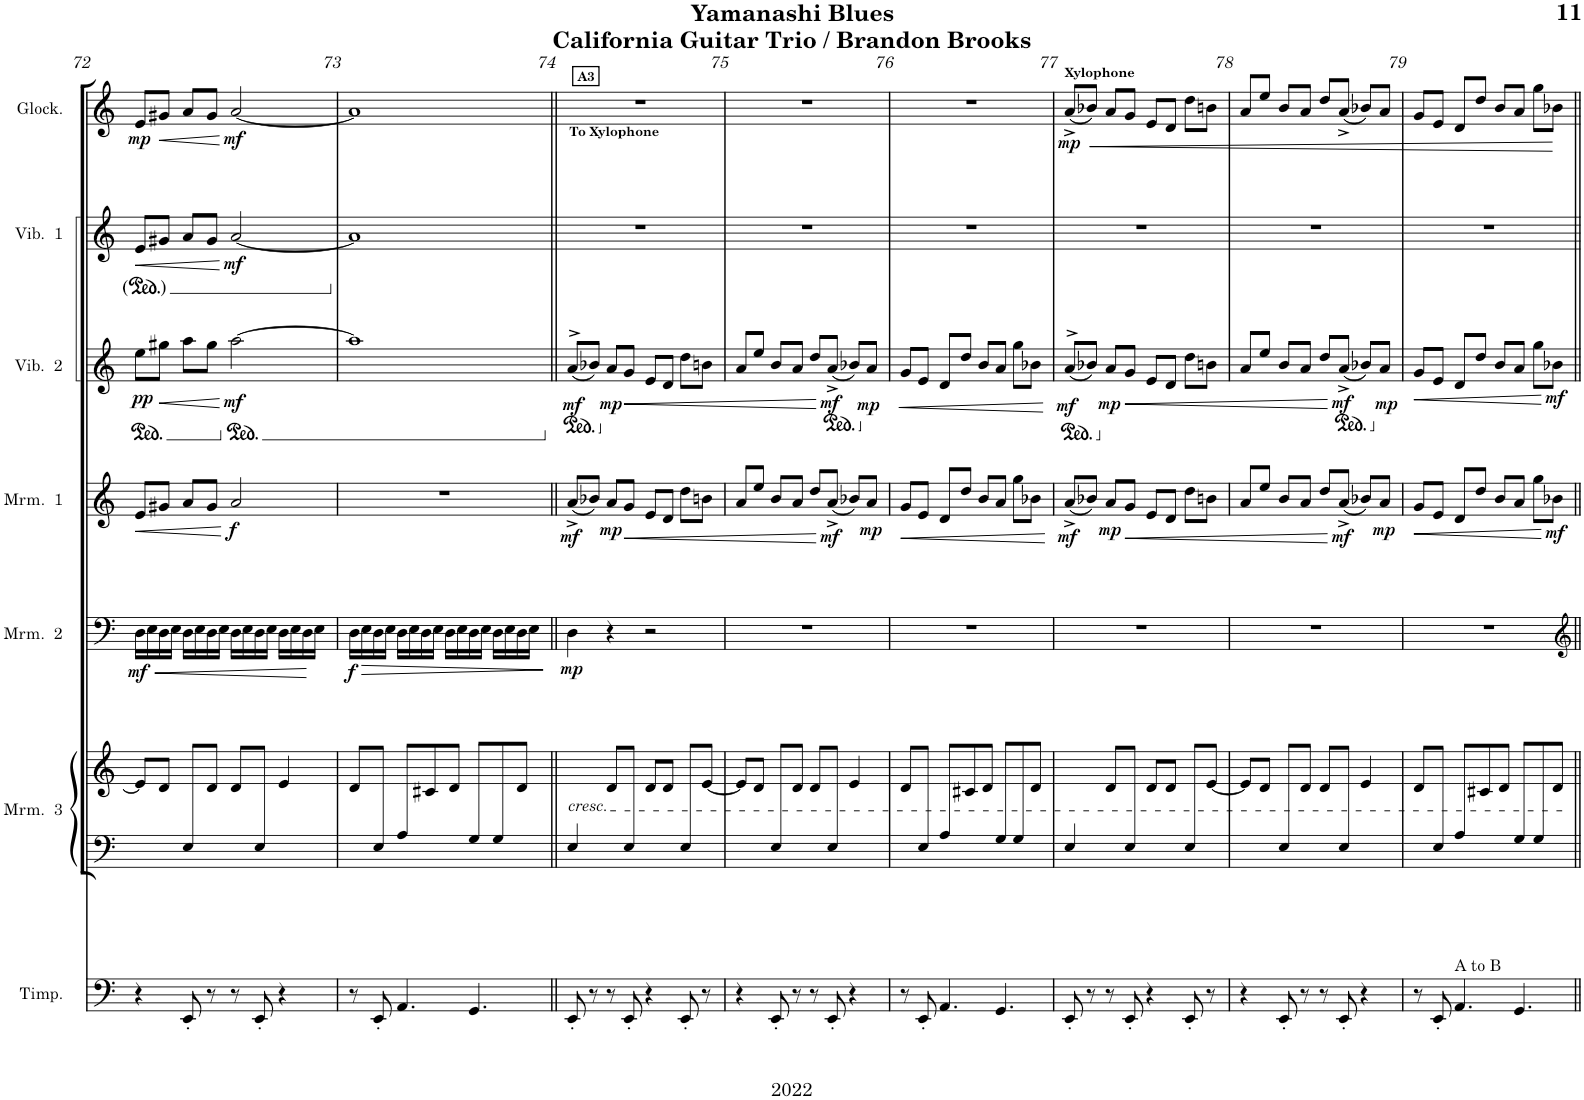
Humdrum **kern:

**kern	**dynam	**kern	**dynam	**kern	**kern	**kern	**kern	**dynam	**kern	**kern	**kern	**kern	**dynam	**kern	**dynam	**kern	**dynam	**kern	**dynam	**kern	**dynam
*part12	*part12	*part11	*part11	*part10	*part9	*part9	*part8	*part8	*part7	*part6	*part6	*part5	*part5	*part4	*part4	*part3	*part3	*part2	*part2	*part1	*part1
*staff14	*staff14	*staff13	*staff13	*staff12	*staff11	*staff10	*staff9	*staff9	*staff8	*staff7	*staff6	*staff5	*staff5	*staff4	*staff4	*staff3	*staff3	*staff2	*staff2	*staff1	*staff1
*I"Xylophone	*	*I"Glockenspiel	*	*I"Guitar 2	*I"Guitar 1	*	*I"Electric Bass	*	*I"Timpani	*I"Marimba 3	*	*I"Marimba 2	*	*I"Marimba 1	*	*I"Vibraphone 2	*	*I"Vibraphone 1	*	*I"Glock / Xylo	*
*I'Xyl.	*	*I'Glock.	*	*I'Gtr.  2	*I'Gtr.  1	*	*I'El. B.	*	*I'Timp.	*I'Mrm.  3	*	*I'Mrm.  2	*	*I'Mrm.  1	*	*I'Vib.  2	*	*I'Vib.  1	*	*I'Glock / Xylo	*
!!LO:PB:g=z
*clefG2	*	*clefG2	*	*clefG2	*clefF4	*clefG2	*clefF4	*	*clefF4	*clefF4	*clefG2	*clefF4	*	*clefG2	*	*clefG2	*	*clefG2	*	*clefG2	*
*Trd-7c-12	*	*Trd-14c-24	*	*	*	*	*Trd7c12	*	*	*	*	*	*	*	*	*	*	*	*	*Trd-14c-24	*
*k[]	*	*k[]	*	*k[]	*k[]	*k[]	*k[]	*	*k[]	*k[]	*k[]	*k[]	*	*k[]	*	*k[]	*	*k[]	*	*k[]	*
*M4/4	*	*M4/4	*	*M4/4	*M4/4	*M4/4	*M4/4	*	*M4/4	*M4/4	*M4/4	*M4/4	*	*M4/4	*	*M4/4	*	*M4/4	*	*M4/4	*
=72	=72	=72	=72	=72	=72	=72	=72	=72	=72	=72	=72	=72	=72	=72	=72	=72	=72	=72	=72	=72	=72
*	*	*	*	*	*^	*	*	*	*	*^	*	*	*	*	*	*	*	*	*	*	*
!	!	!	!	!	!	!	!	!	!	!	!	!	!	!	!LO:HP:b	!	!LO:HP:b	!	!	!	!	!	!
*	*	*	*	*	*	*	*	*	*	*	*	*	*	*	*	*	*	*ped	*	*	*	*	*
!	!	!	!LO:DY:b	!	!	!	!	!	!	!	!	!	!	!	!LO:DY:n=1:b	!	!	!	!LO:DY:b	!	!LO:HP:b	!	!LO:DY:b
1r	.	8e/L	pp	8e/L	4ryy	1ryy	8e/L]	4r	.	4r	4ryy	1ryy	8e/L]	16D\LL	< mf	8e/L	<	8ee\L	pp	8e/L	<	8e/L	mp
.	.	.	.	.	.	.	.	.	.	.	.	.	.	16E\	.	.	.	.	.	.	.	.	.
!	!	!	!LO:HP:b	!	!	!	!	!	!	!	!	!	!	!	!	!	!	!	!LO:HP:b	!	!	!	!LO:HP:b
.	.	8g#X/J	<	8g#X/J	.	.	8d/J	.	.	.	.	.	8d/J	16D\	.	8g#X/J	.	8gg#X\J	<	8g#X/J	.	8g#X/J	<
.	.	.	.	.	.	.	.	.	.	.	.	.	.	16E\JJ	.	.	.	.	.	.	.	.	.
.	.	8e/L	.	8e/L	8E\L	.	8ryy	8E'	.	8EE'/	8E/L	.	8ryy	16D\LL	.	8a/L	.	8aa\L	.	8a/L	.	8a/L	.
.	.	.	.	.	.	.	.	.	.	.	.	.	.	16E\	.	.	.	.	.	.	.	.	.
.	.	8g#/J	.	8g#/J	4ryy	.	8d/L	8r	.	8r	4ryy	.	8d/J	16D\	.	8g#/J	.	8gg#\J	.	8g#/J	.	8g#/J	.
.	.	.	.	.	.	.	.	.	.	.	.	.	.	16E\JJ	.	.	.	.	.	.	.	.	.
*	*	*	*	*	*	*	*	*	*	*	*	*	*	*	*	*	*	*Xped	*	*	*	*	*
*	*	*	*	*	*	*	*	*	*	*	*	*	*	*	*	*	*	*ped	*	*	*	*	*
!	!	!	!LO:DY:n=1:b	!	!	!	!	!	!	!	!	!	!	!	!	!	!LO:DY:n=1:b	!	!LO:DY:n=1:b	!	!LO:DY:n=1:b	!	!LO:DY:n=1:b
.	.	[2a	[ mf	2a	.	.	8d/J	8r	.	8r	.	.	8d/L	16D\LL	.	2a/	[ f	[2aa\	[ mf	[2a/	[ mf	[2a/	[ mf
.	.	.	.	.	.	.	.	.	.	.	.	.	.	16E\	.	.	.	.	.	.	.	.	.
.	.	.	.	.	8E\J	.	8ryy	8E'	.	8EE'/	8E/J	.	8ryy	16D\	.	.	.	.	.	.	.	.	.
.	.	.	.	.	.	.	.	.	.	.	.	.	.	16E\JJ	.	.	.	.	.	.	.	.	.
.	.	.	.	.	4ryy	.	4e	4r	.	4r	4ryy	.	4e/	16D\LL	.	.	.	.	.	.	.	.	.
.	.	.	.	.	.	.	.	.	.	.	.	.	.	16E\	.	.	.	.	.	.	.	.	.
.	.	.	.	.	.	.	.	.	.	.	.	.	.	16D\	.	.	.	.	.	.	.	.	.
.	.	.	.	.	.	.	.	.	.	.	.	.	.	16E\JJ	[	.	.	.	.	.	.	.	.
=73	=73	=73	=73	=73	=73	=73	=73	=73	=73	=73	=73	=73	=73	=73	=73	=73	=73	=73	=73	=73	=73	=73	=73
!	!	!	!	!	!	!	!	!	!	!	!	!	!	!	!LO:DY:b	!	!	!	!	!	!	!	!
1r	.	1a]	.	1r	8ryy	1r	8d/L	8r	.	8r	8ryy	1ryy	8d/L	16D\LL	f	1r	.	1aa]	.	1a]	.	1a]	.
!	!	!	!	!	!	!	!	!	!	!	!	!	!	!	!LO:HP:b	!	!	!	!	!	!	!	!
.	.	.	.	.	.	.	.	.	.	.	.	.	.	16E\	>	.	.	.	.	.	.	.	.
.	.	.	.	.	8E\L	.	4ryy	8E'	.	8EE'/	8E/J	.	4ryy	16D\	.	.	.	.	.	.	.	.	.
.	.	.	.	.	.	.	.	.	.	.	.	.	.	16E\JJ	.	.	.	.	.	.	.	.	.
.	.	.	.	.	8A\J	.	.	4.A	.	4.AA/	8A/L	.	.	16D\LL	.	.	.	.	.	.	.	.	.
.	.	.	.	.	.	.	.	.	.	.	.	.	.	16E\	.	.	.	.	.	.	.	.	.
.	.	.	.	.	4ryy	.	8c#X/J	.	.	.	4ryy	.	8c#X/	16D\	.	.	.	.	.	.	.	.	.
.	.	.	.	.	.	.	.	.	.	.	.	.	.	16E\JJ	.	.	.	.	.	.	.	.	.
.	.	.	.	.	.	.	8d/L	.	.	.	.	.	8d/J	16D\LL	.	.	.	.	.	.	.	.	.
.	.	.	.	.	.	.	.	.	.	.	.	.	.	16E\	.	.	.	.	.	.	.	.	.
.	.	.	.	.	8G\L	.	4ryy	4.G	.	4.GG/	8G/L	.	4ryy	16D\	.	.	.	.	.	.	.	.	.
.	.	.	.	.	.	.	.	.	.	.	.	.	.	16E\JJ	.	.	.	.	.	.	.	.	.
.	.	.	.	.	8G\J	.	.	.	.	.	8G/	.	.	16D\LL	.	.	.	.	.	.	.	.	.
.	.	.	.	.	.	.	.	.	.	.	.	.	.	16E\	.	.	.	.	.	.	.	.	.
.	.	.	.	.	8ryy	.	8d/J	.	.	.	8ryy	.	8d/J	16D\	.	.	.	.	.	.	.	.	.
.	.	.	.	.	.	.	.	.	.	.	.	.	.	16E\JJ	.	.	.	.	.	.	.	.	.
*	*	*	*	*	*v	*v	*	*	*	*	*v	*v	*	*	*	*	*	*	*	*	*	*	*
.	.	.	.	.	.	.	.	.	.	.	.	.	]	.	.	.	.	.	.	.	.
!!LO:REH:place=s1:a:B:cj:fs=8:t=A3
=74||	=74||	=74||	=74||	=74||	=74||	=74||	=74||	=74||	=74||	=74||	=74||	=74||	=74||	=74||	=74||	=74||	=74||	=74||	=74||	=74||	=74||
*	*	*	*	*	*	*	*	*	*	*	*	*	*	*	*	*	*	*	*	*clefG2	*
*	*	*	*	*	*	*	*k[]	*	*k[]	*	*	*	*	*	*	*	*	*	*	*k[]	*
*	*	*	*	*	*	*	*	*	*	*^	*	*	*	*	*	*	*	*	*	*	*
*	*	*	*	*	*	*	*	*	*	*	*	*	*	*	*	*	*Xped	*	*	*	*	*
*	*	*	*	*	*	*	*	*	*	*	*	*	*	*	*	*	*ped	*	*	*	*	*
!	!	!	!	!	!	!	!	!	!	!	!	!	!	!	!	!	!	!	!	!	!LO:TX:b:B:t=To Xylophone	!
!	!	!	!	!	!	!	!	!	!	!	!	!LO:TX:b:i:t=cresc.	!	!	!	!	!	!	!	!	!	!
!	!	!	!	!	!	!	!	!LO:DY:b	!	!	!	!	!	!LO:DY:b	!	!LO:DY:b	!	!LO:DY:b	!	!	!	!
1r	.	1r	.	8a/L	1r	1r	8E'	mp	8EE'/	4E/	8ryy	4ryy	4D\	mp	(8a^/L	mf	(8a^>/L	mf	1r	.	1r	.
.	.	.	.	8b-X/J	.	.	8r	.	8r	.	8ryy	.	.	.	8b-X/J)	.	8b-X/J)	.	.	.	.	.
*	*	*	*	*	*	*	*	*	*	*	*	*	*	*	*	*	*Xped	*	*	*	*	*
!	!	!	!	!	!	!	!	!	!	!	!	!	!	!	!	!LO:DY:b	!	!LO:DY:b	!	!	!	!
.	.	.	.	8a/L	.	.	8r	.	8r	8ryy	4ryy	8d/L	4r	.	8a/L	mp	8a/L	mp	.	.	.	.
!	!	!	!	!	!	!	!	!	!	!	!	!	!	!	!	!LO:HP:b	!	!LO:HP:b	!	!	!	!
.	.	.	.	8g/J	.	.	8E'	.	8EE'/	8E/J	.	8ryy	.	.	8g/J	<	8g/J	<	.	.	.	.
.	.	.	.	8e/L	.	.	4r	.	4r	4ryy	2ryy	8d/L	2r	.	8e/L	.	8e/L	.	.	.	.	.
.	.	.	.	8d/J	.	.	.	.	.	.	.	8d/J	.	.	8d/J	.	8d/J	.	.	.	.	.
.	.	.	.	8dd\L	.	.	8E'	.	8EE'/	8E/L	.	8ryy	.	.	8dd\L	.	8dd\L	.	.	.	.	.
.	.	.	.	8bn\J	.	.	8r	.	8r	8ryy	.	[8e/J	.	.	8bn\J	.	8bn\J	.	.	.	.	.
=75	=75	=75	=75	=75	=75	=75	=75	=75	=75	=75	=75	=75	=75	=75	=75	=75	=75	=75	=75	=75	=75	=75
1r	.	1r	.	8a\L	1r	1r	4r	.	4r	4ryy	1ryy	8e/L]	1r	.	8a/L	.	8a/L	.	1r	.	1r	.
.	.	.	.	8ee\J	.	.	.	.	.	.	.	8d/J	.	.	8ee/J	.	8ee/J	.	.	.	.	.
.	.	.	.	8b/L	.	.	8E'	.	8EE'/	8E/L	.	8ryy	.	.	8b/L	.	8b/L	.	.	.	.	.
.	.	.	.	8a/J	.	.	8r	.	8r	4ryy	.	8d/J	.	.	8a/J	.	8a/J	.	.	.	.	.
.	.	.	.	8dd\L	.	.	8r	.	8r	.	.	8d/L	.	.	8dd/L	.	8dd/L	.	.	.	.	.
*	*	*	*	*	*	*	*	*	*	*	*	*	*	*	*	*	*ped	*	*	*	*	*
!	!	!	!	!	!	!	!	!	!	!	!	!	!	!	!	!LO:DY:n=1:b	!	!LO:DY:n=1:b	!	!	!	!
.	.	.	.	8a\J	.	.	8E'	.	8EE'/	8E/J	.	8ryy	.	.	(8a^/J	[ mf	(<8a^/J	[ mf	.	.	.	.
.	.	.	.	8b-X/L	.	.	4r	.	4r	4ryy	.	4e/	.	.	8b-X/L)	.	8b-X/L)	.	.	.	.	.
*	*	*	*	*	*	*	*	*	*	*	*	*	*	*	*	*	*Xped	*	*	*	*	*
!	!	!	!	!	!	!	!	!	!	!	!	!	!	!	!	!LO:DY:n=2:b	!	!LO:DY:n=2:b	!	!	!	!
.	.	.	.	8a/J	.	.	.	.	.	.	.	.	.	.	8a/J	mp	8a/J	mp	.	.	.	.
=76	=76	=76	=76	=76	=76	=76	=76	=76	=76	=76	=76	=76	=76	=76	=76	=76	=76	=76	=76	=76	=76	=76
!	!	!	!	!	!	!	!	!	!	!	!	!	!	!	!	!LO:HP:b	!	!LO:HP:b	!	!	!	!
1r	.	1r	.	8g/L	1r	1r	8r	.	8r	8ryy	1ryy	8d/L	1r	.	8g/L	<	8g/L	<	1r	.	1r	.
.	.	.	.	8e/J	.	.	8E'	.	8EE'/	8E/J	.	4ryy	.	.	8e/J	.	8e/J	.	.	.	.	.
.	.	.	.	8d/L	.	.	4.A	.	4.AA/	8A/L	.	.	.	.	8d/L	.	8d/L	.	.	.	.	.
.	.	.	.	8dd/J	.	.	.	.	.	4ryy	.	8c#X/	.	.	8dd/J	.	8dd/J	.	.	.	.	.
.	.	.	.	8b/L	.	.	.	.	.	.	.	8d/J	.	.	8b/L	.	8b/L	.	.	.	.	.
.	.	.	.	8a/J	.	.	4.G	.	4.GG/	8G/L	.	4ryy	.	.	8a/J	.	8a/J	.	.	.	.	.
.	.	.	.	8gg\L	.	.	.	.	.	8G/	.	.	.	.	8gg\L	.	8gg\L	.	.	.	.	.
.	.	.	.	8b-X\J	.	.	.	.	.	8ryy	.	8d/J	.	.	8b-X\J	.	8b-X\J	.	.	.	.	.
*	*	*	*	*	*	*	*	*	*	*v	*v	*	*	*	*	*	*	*	*	*	*	*
.	.	.	.	.	.	.	.	.	.	.	.	.	.	.	[	.	[	.	.	.	.
=77	=77	=77	=77	=77	=77	=77	=77	=77	=77	=77	=77	=77	=77	=77	=77	=77	=77	=77	=77	=77	=77
*	*	*	*	*	*	*	*	*	*	*	*	*	*	*	*	*	*	*	*	*clefG2	*
*	*	*	*	*	*	*	*k[]	*	*k[]	*	*	*	*	*	*	*	*	*	*	*k[]	*
*	*	*	*	*	*	*	*	*	*	*^	*	*	*	*	*	*	*	*	*	*	*
*	*	*	*	*	*	*	*	*	*	*	*	*	*	*	*	*	*ped	*	*	*	*	*
!	!	!	!	!	!	!	!	!	!	!	!	!	!	!	!	!	!	!	!	!	!LO:TX:a:B:t=Xylophone	!
!	!LO:DY:b	!	!	!	!	!	!	!LO:DY:b	!	!	!	!	!	!	!	!LO:DY:b	!	!LO:DY:b	!	!	!	!LO:DY:b
(8a^/L	p	1r	.	8a/L	1r	1r	8E'	mf	8EE'/	4E/	8ryy	4ryy	1r	.	(8a^/L	mf	(8a^>/L	mf	1r	.	(8a^/L	mp
!	!LO:HP:b	!	!	!	!	!	!	!	!	!	!	!	!	!	!	!	!	!	!	!	!	!LO:HP:b
8b-X/J)	<	.	.	8b-X/J	.	.	8r	.	8r	.	8ryy	.	.	.	8b-X/J)	.	8b-X/J)	.	.	.	8b-X/J)	<
*	*	*	*	*	*	*	*	*	*	*	*	*	*	*	*	*	*Xped	*	*	*	*	*
!	!	!	!	!	!	!	!	!	!	!	!	!	!	!	!	!LO:DY:b	!	!LO:DY:b	!	!	!	!
8a/L	.	.	.	8a/L	.	.	8r	.	8r	8ryy	4ryy	8d/L	.	.	8a/L	mp	8a/L	mp	.	.	8a/L	.
!	!	!	!	!	!	!	!	!	!	!	!	!	!	!	!	!LO:HP:b	!	!LO:HP:b	!	!	!	!
8g/J	.	.	.	8g/J	.	.	8E'	.	8EE'/	8E/J	.	8ryy	.	.	8g/J	<	8g/J	<	.	.	8g/J	.
8e/L	.	.	.	8e/L	.	.	4r	.	4r	4ryy	2ryy	8d/L	.	.	8e/L	.	8e/L	.	.	.	8e/L	.
8d/J	.	.	.	8d/J	.	.	.	.	.	.	.	8d/J	.	.	8d/J	.	8d/J	.	.	.	8d/J	.
8dd\L	.	.	.	8dd\L	.	.	8E'	.	8EE'/	8E/L	.	8ryy	.	.	8dd\L	.	8dd\L	.	.	.	8dd\L	.
8bn\J	.	.	.	8bn\J	.	.	8r	.	8r	8ryy	.	[8e/J	.	.	8bn\J	.	8bn\J	.	.	.	8bn\J	.
=78	=78	=78	=78	=78	=78	=78	=78	=78	=78	=78	=78	=78	=78	=78	=78	=78	=78	=78	=78	=78	=78	=78
8a\L	.	1r	.	8a\L	1r	1r	4r	.	4r	4ryy	1ryy	8e/L]	1r	.	8a/L	.	8a/L	.	1r	.	8a/L	.
8ee\J	.	.	.	8ee\J	.	.	.	.	.	.	.	8d/J	.	.	8ee/J	.	8ee/J	.	.	.	8ee/J	.
8b/L	.	.	.	8b/L	.	.	8E'	.	8EE'/	8E/L	.	8ryy	.	.	8b/L	.	8b/L	.	.	.	8b/L	.
8a/J	.	.	.	8a/J	.	.	8r	.	8r	4ryy	.	8d/J	.	.	8a/J	.	8a/J	.	.	.	8a/J	.
8dd\L	.	.	.	8dd\L	.	.	8r	.	8r	.	.	8d/L	.	.	8dd/L	.	8dd/L	.	.	.	8dd/L	.
*	*	*	*	*	*	*	*	*	*	*	*	*	*	*	*	*	*ped	*	*	*	*	*
!	!	!	!	!	!	!	!	!	!	!	!	!	!	!	!	!LO:DY:n=1:b	!	!LO:DY:n=1:b	!	!	!	!
(8a^\J	.	.	.	8a\J	.	.	8E'	.	8EE'/	8E/J	.	8ryy	.	.	(8a^/J	[ mf	(<8a^/J	[ mf	.	.	(<8a^/J	.
8b-X/L)	.	.	.	8b-X/L	.	.	4r	.	4r	4ryy	.	4e/	.	.	8b-X/L)	.	8b-X/L)	.	.	.	8b-X/L)	.
*	*	*	*	*	*	*	*	*	*	*	*	*	*	*	*	*	*Xped	*	*	*	*	*
!	!	!	!	!	!	!	!	!	!	!	!	!	!	!	!	!LO:DY:n=2:b	!	!LO:DY:n=2:b	!	!	!	!
8a/J	.	.	.	8a/J	.	.	.	.	.	.	.	.	.	.	8a/J	mp	8a/J	mp	.	.	8a/J	.
=79	=79	=79	=79	=79	=79	=79	=79	=79	=79	=79	=79	=79	=79	=79	=79	=79	=79	=79	=79	=79	=79	=79
!	!	!	!	!	!	!	!	!	!	!	!	!	!	!	!	!LO:HP:b	!	!LO:HP:b	!	!	!	!
8g/L	.	1r	.	8g/L	1r	1r	8r	.	8r	8ryy	1ryy	8d/L	1r	.	8g/L	<	8g/L	<	1r	.	8g/L	.
8e/J	.	.	.	8e/J	.	.	8E'	.	8EE'/	8E/J	.	4ryy	.	.	8e/J	.	8e/J	.	.	.	8e/J	.
!	!	!	!	!	!	!	!	!	!LO:TX:a:t=A to B	!	!	!	!	!	!	!	!	!	!	!	!	!
8d/L	.	.	.	8d/L	.	.	4.A	.	4.AA/	8A/L	.	.	.	.	8d/L	.	8d/L	.	.	.	8d/L	.
8dd/J	.	.	.	8dd/J	.	.	.	.	.	4ryy	.	8c#X/	.	.	8dd/J	.	8dd/J	.	.	.	8dd/J	.
8b/L	.	.	.	8b/L	.	.	.	.	.	.	.	8d/J	.	.	8b/L	.	8b/L	.	.	.	8b/L	.
8a/J	.	.	.	8a/J	.	.	4.G	.	4.GG/	8G/L	.	4ryy	.	.	8a/J	.	8a/J	.	.	.	8a/J	.
8gg\L	.	.	.	8gg\L	.	.	.	.	.	8G/	.	.	.	.	8gg\L	.	8gg\L	.	.	.	8gg\L	.
!	!	!	!	!	!	!	!	!	!	!	!	!	!	!	!	!LO:DY:n=1:b	!	!LO:DY:n=1:b	!	!	!	!
8b-X\J	[	.	.	8b-X\J	.	.	.	.	.	8ryy	.	8d/J	.	.	8b-X\J	[ mf	8b-X\J	[ mf	.	.	8b-X\J	[
*	*	*	*	*	*	*	*	*	*	*v	*v	*	*	*	*	*	*	*	*	*	*	*
=||	=||	=||	=||	=||	=||	=||	=||	=||	=||	=||	=||	=||	=||	=||	=||	=||	=||	=||	=||	=||	=||
*-	*-	*-	*-	*-	*-	*-	*-	*-	*-	*-	*-	*-	*-	*-	*-	*-	*-	*-	*-	*-	*-
